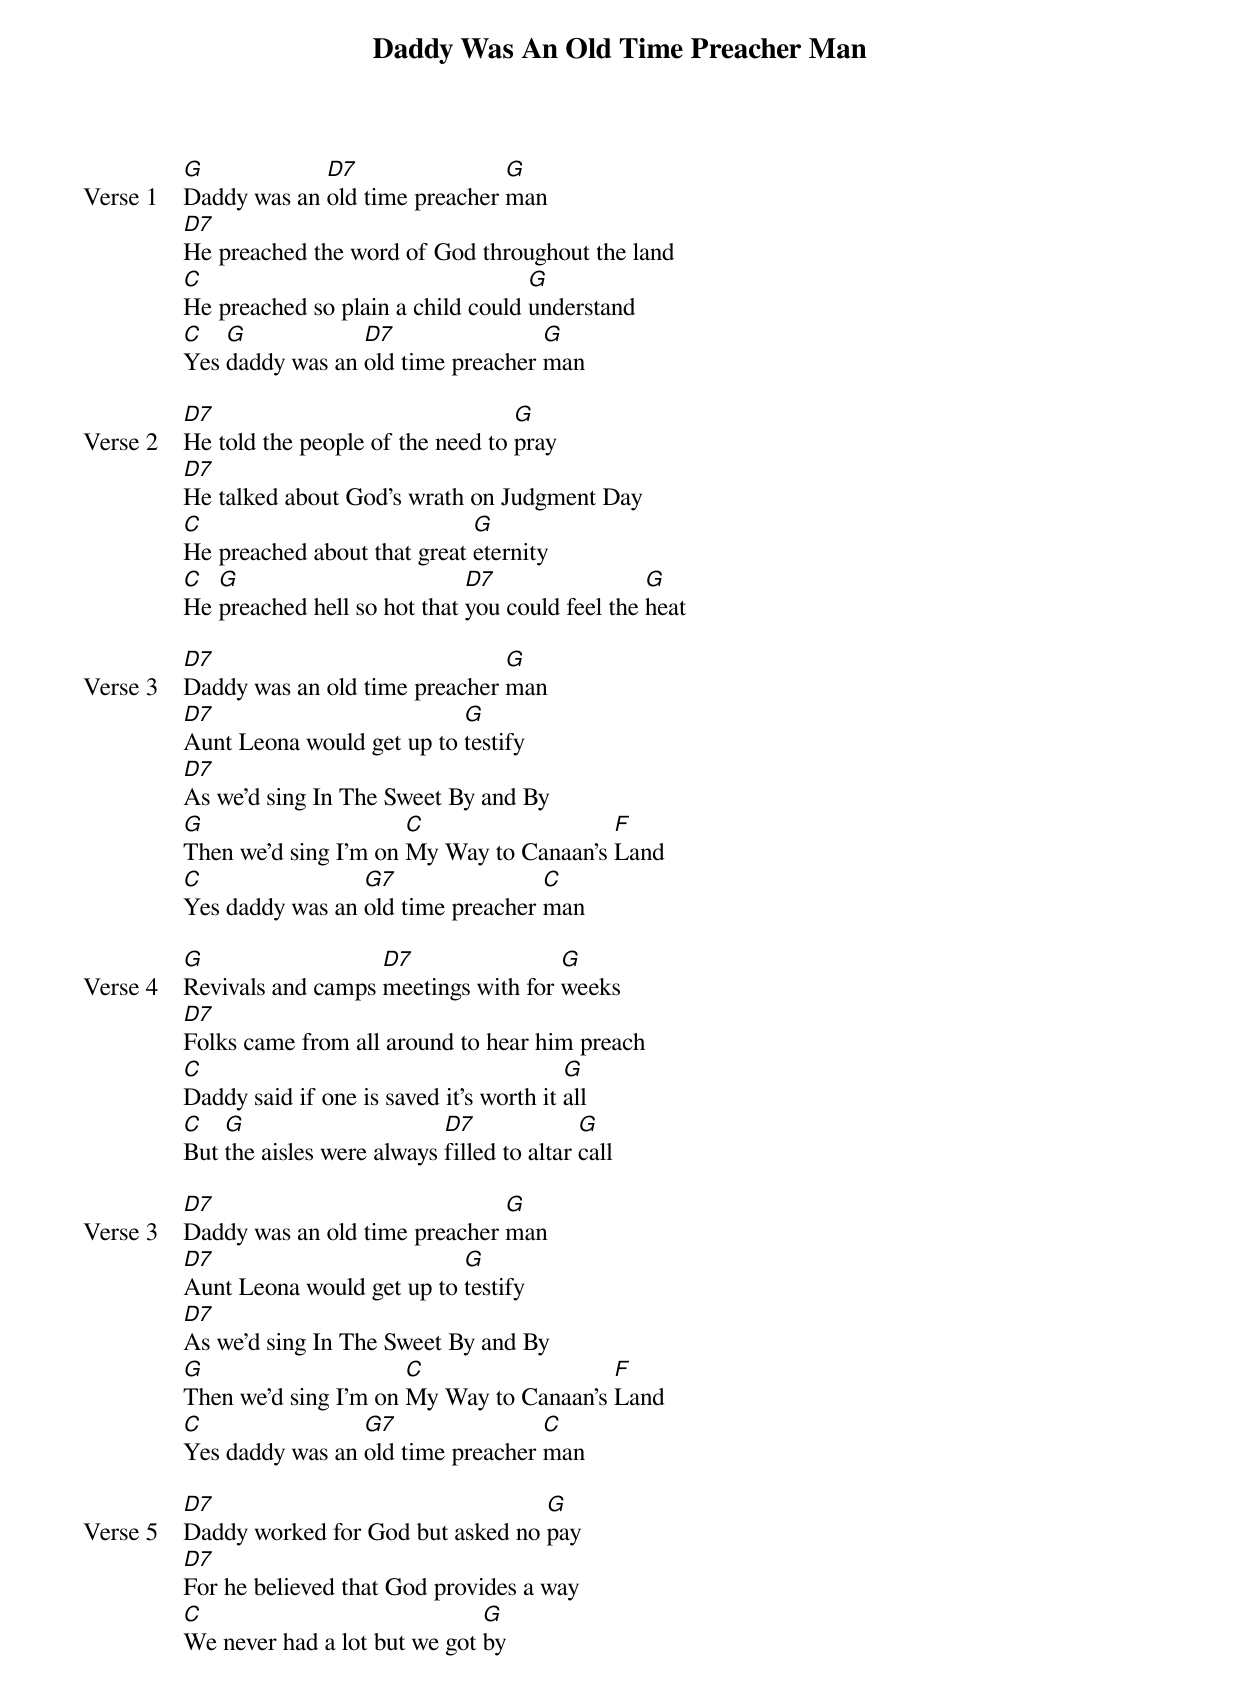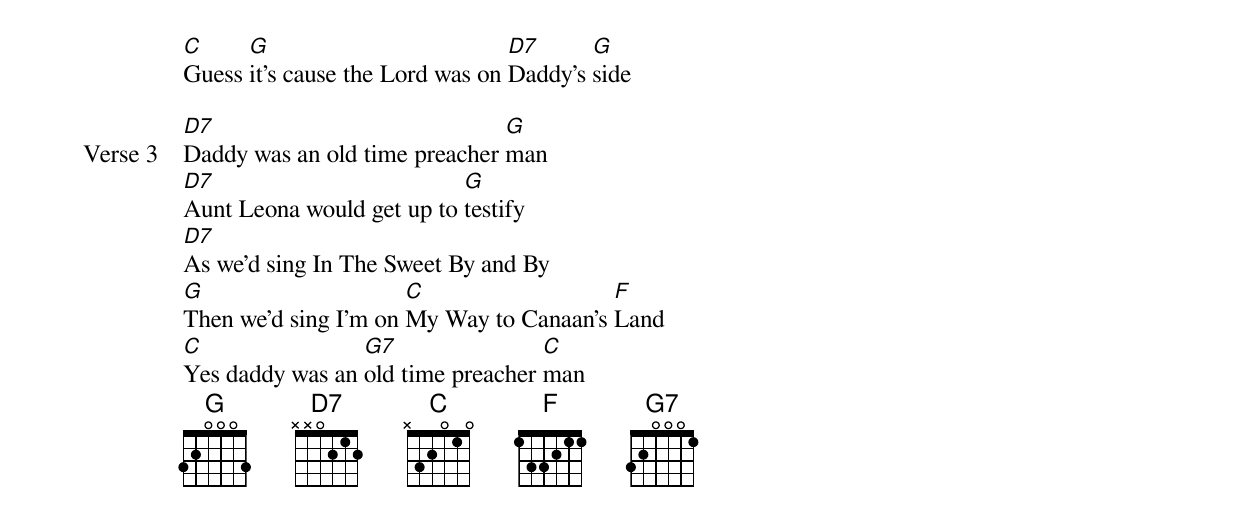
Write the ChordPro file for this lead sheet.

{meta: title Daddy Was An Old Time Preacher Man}
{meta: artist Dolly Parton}
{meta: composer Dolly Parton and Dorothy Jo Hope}
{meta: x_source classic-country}
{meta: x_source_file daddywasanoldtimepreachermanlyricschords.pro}
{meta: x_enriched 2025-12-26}

{start_of_verse: Verse 1}
[G]Daddy was an [D7]old time preacher [G]man
[D7]He preached the word of God throughout the land
[C]He preached so plain a child could [G]understand
[C]Yes [G]daddy was an [D7]old time preacher [G]man
{end_of_verse}

{start_of_verse: Verse 2}
[D7]He told the people of the need to [G]pray
[D7]He talked about God's wrath on Judgment Day
[C]He preached about that great [G]eternity
[C]He [G]preached hell so hot that [D7]you could feel the [G]heat
{end_of_verse}

{start_of_verse: Verse 3}
[D7]Daddy was an old time preacher [G]man
[D7]Aunt Leona would get up to [G]testify
[D7]As we'd sing In The Sweet By and By
[G]Then we'd sing I'm on [C]My Way to Canaan's [F]Land
[C]Yes daddy was an [G7]old time preacher [C]man
{end_of_verse}

{start_of_verse: Verse 4}
[G]Revivals and camps [D7]meetings with for [G]weeks
[D7]Folks came from all around to hear him preach
[C]Daddy said if one is saved it's worth it [G]all
[C]But [G]the aisles were always [D7]filled to altar [G]call
{end_of_verse}

{start_of_verse: Verse 3}
[D7]Daddy was an old time preacher [G]man
[D7]Aunt Leona would get up to [G]testify
[D7]As we'd sing In The Sweet By and By
[G]Then we'd sing I'm on [C]My Way to Canaan's [F]Land
[C]Yes daddy was an [G7]old time preacher [C]man
{end_of_verse}

{start_of_verse: Verse 5}
[D7]Daddy worked for God but asked no [G]pay
[D7]For he believed that God provides a way
[C]We never had a lot but we got [G]by
[C]Guess [G]it's cause the Lord was on [D7]Daddy's [G]side
{end_of_verse}

{start_of_verse: Verse 3}
[D7]Daddy was an old time preacher [G]man
[D7]Aunt Leona would get up to [G]testify
[D7]As we'd sing In The Sweet By and By
[G]Then we'd sing I'm on [C]My Way to Canaan's [F]Land
[C]Yes daddy was an [G7]old time preacher [C]man
{end_of_verse}
